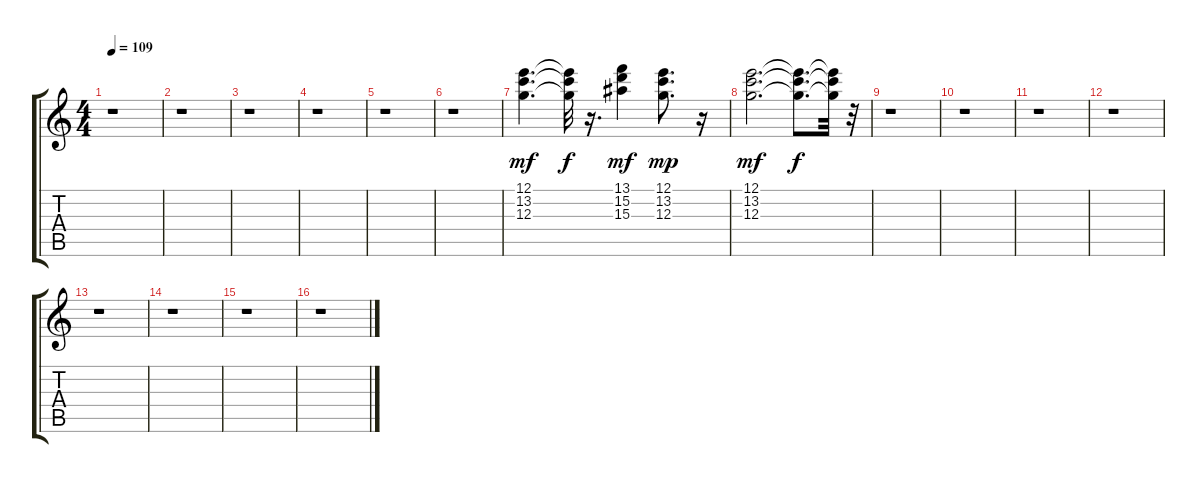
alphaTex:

\track "" {instrument acousticguitarsteel}
\staff {score tabs}
\tuning (E4 B3 G3 D3 A2 E2) {hide}
\ts (4 4)
\tempo 109
\clef g2
\ks c
r.1{dy f} |
r.1 |
r.1 |
r.1 |
r.1 |
r.1 |
(12.1 13.2 12.3).4{d dy mf} (12.1{t} 13.2{t} 12.3{t}).32{dy f} r.16{d} (13.1 15.2 15.3).4{dy mf} (12.1 13.2 12.3).8{d dy mp} r.16 |
(12.1 13.2 12.3).2{d dy mf} (12.1{t} 13.2{t} 12.3{t}).8{d dy f} (12.1{t} 13.2{t} 12.3{t}).32 r.32 |
r.1 |
r.1 |
r.1 |
r.1 |
r.1 |
r.1 |
r.1 |
r.1
